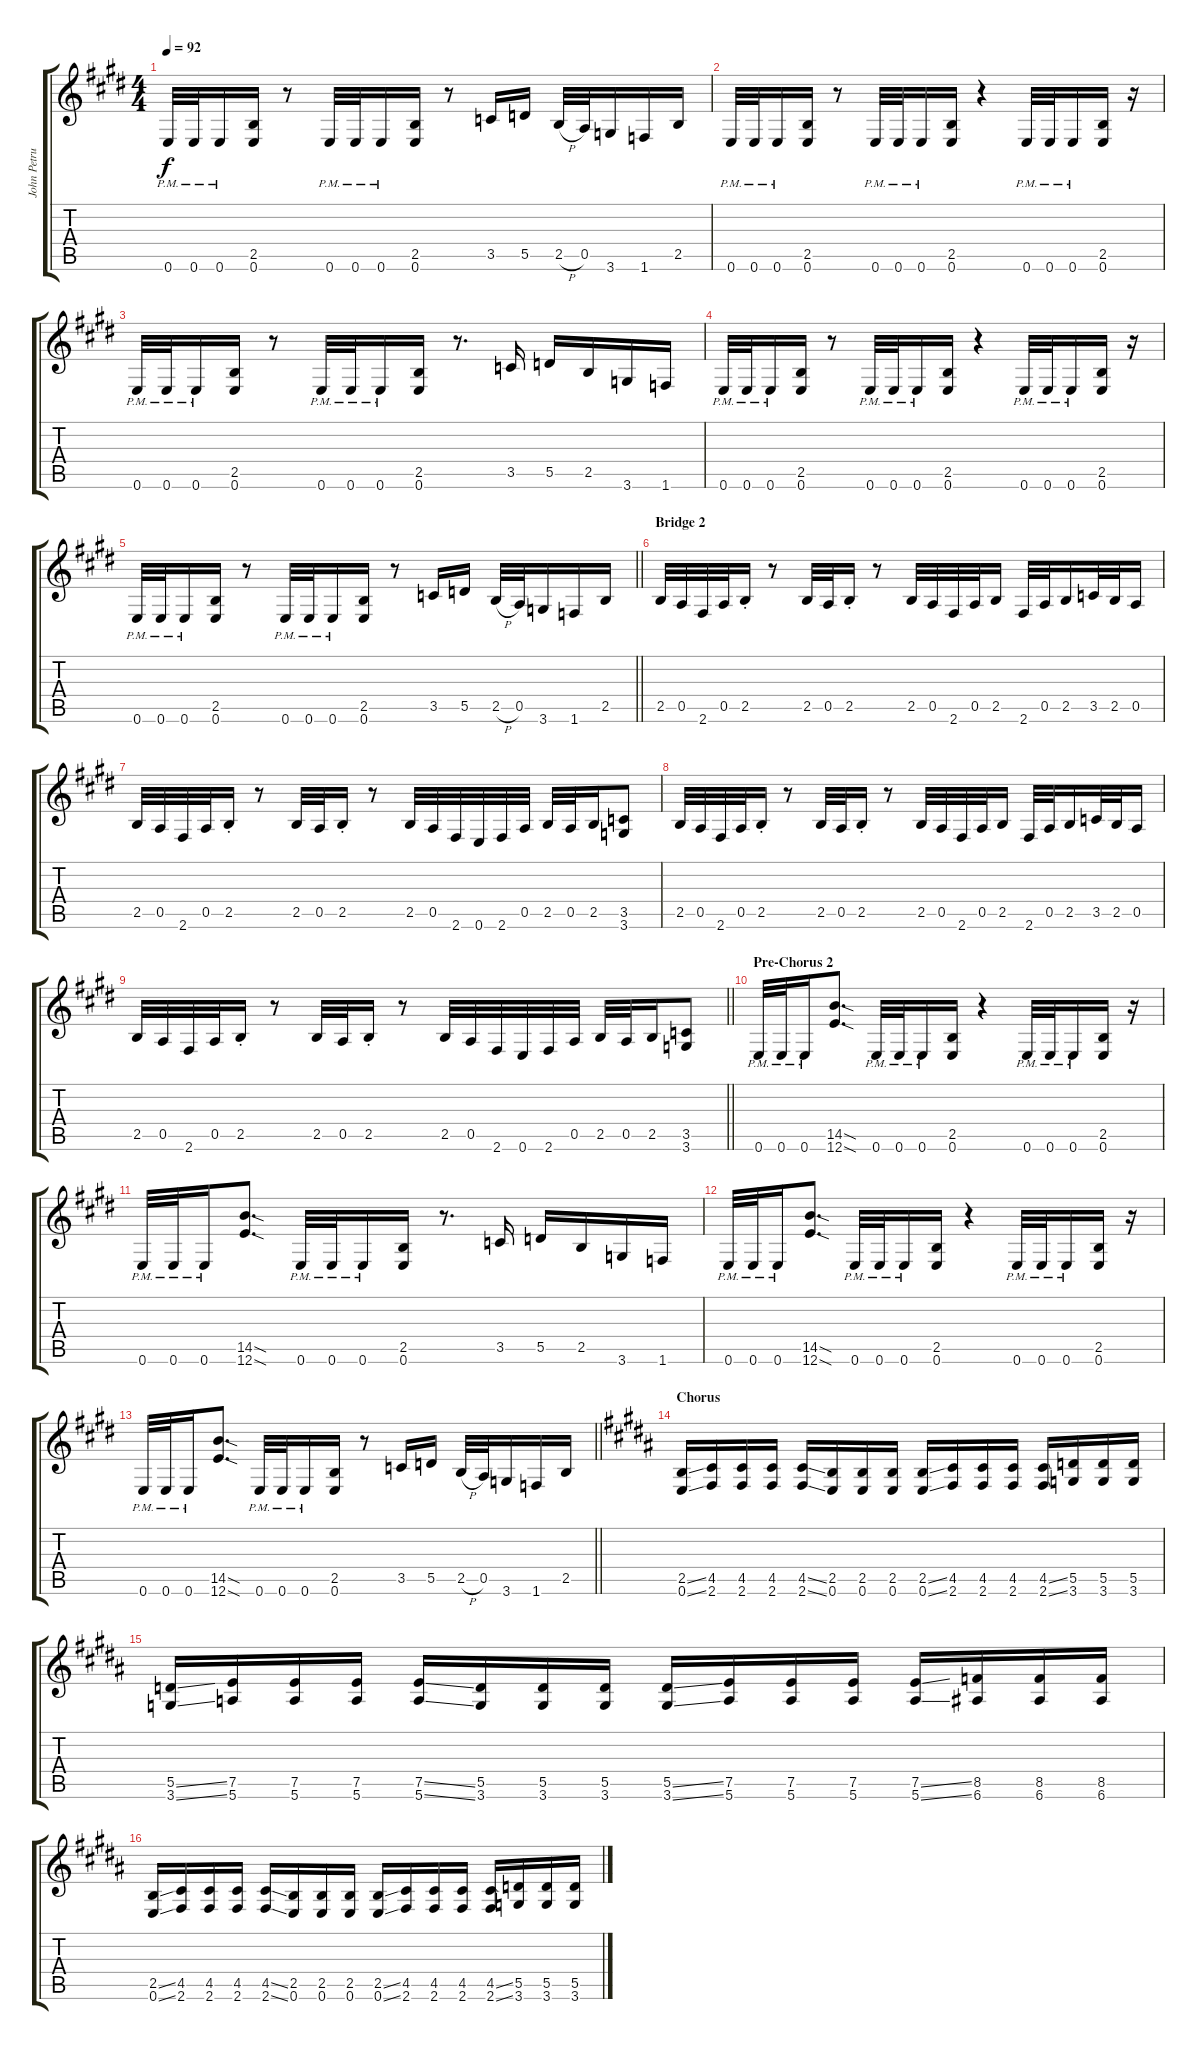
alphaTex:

\track ("John Petrucci" "John Petru") {instrument distortionguitar}
\staff {score tabs}
\tuning (E4 B3 G3 D3 A2 E2) {hide}
\ts (4 4)
\tempo 92
\clef g2
\ks e
0.6{pm}.32{dy f} 0.6{pm}.32 0.6{pm}.16 (2.5 0.6).16 r.8 0.6{pm}.32 0.6{pm}.32 0.6{pm}.16 (2.5 0.6).16 r.8 3.5.16 5.5.16 2.5{h}.32 0.5.32 3.6.16 1.6.16 2.5.16 |
0.6{pm}.32 0.6{pm}.32 0.6{pm}.16 (2.5 0.6).16 r.8 0.6{pm}.32 0.6{pm}.32 0.6{pm}.16 (2.5 0.6).16 r.4 0.6{pm}.32 0.6{pm}.32 0.6{pm}.16 (2.5 0.6).16 r.16 |
0.6{pm}.32 0.6{pm}.32 0.6{pm}.16 (2.5 0.6).16 r.8 0.6{pm}.32 0.6{pm}.32 0.6{pm}.16 (2.5 0.6).16 r.8{d} 3.5.16 5.5.16 2.5.16 3.6.16 1.6.16 |
0.6{pm}.32 0.6{pm}.32 0.6{pm}.16 (2.5 0.6).16 r.8 0.6{pm}.32 0.6{pm}.32 0.6{pm}.16 (2.5 0.6).16 r.4 0.6{pm}.32 0.6{pm}.32 0.6{pm}.16 (2.5 0.6).16 r.16 |
\barLineRight lightlight
0.6{pm}.32 0.6{pm}.32 0.6{pm}.16 (2.5 0.6).16 r.8 0.6{pm}.32 0.6{pm}.32 0.6{pm}.16 (2.5 0.6).16 r.8 3.5.16 5.5.16 2.5{h}.32 0.5.32 3.6.16 1.6.16 2.5.16 |
\section ("" "Bridge 2")
2.5.32 0.5.32 2.6.32 0.5.32 2.5{st}.16 r.8 2.5.32 0.5.32 2.5{st}.16 r.8 2.5.32 0.5.32 2.6.32 0.5.32 2.5.16 2.6.32 0.5.32 2.5.16 3.5.32 2.5.32 0.5.16 |
2.5.32 0.5.32 2.6.32 0.5.32 2.5{st}.16 r.8 2.5.32 0.5.32 2.5{st}.16 r.8 2.5.32 0.5.32 2.6.32 0.6.32 2.6.32 0.5.32 2.5.32 0.5.32 2.5.16 (3.5 3.6).8 |
2.5.32 0.5.32 2.6.32 0.5.32 2.5{st}.16 r.8 2.5.32 0.5.32 2.5{st}.16 r.8 2.5.32 0.5.32 2.6.32 0.5.32 2.5.16 2.6.32 0.5.32 2.5.16 3.5.32 2.5.32 0.5.16 |
\barLineRight lightlight
2.5.32 0.5.32 2.6.32 0.5.32 2.5{st}.16 r.8 2.5.32 0.5.32 2.5{st}.16 r.8 2.5.32 0.5.32 2.6.32 0.6.32 2.6.32 0.5.32 2.5.32 0.5.32 2.5.16 (3.5 3.6).8 |
\section ("" "Pre-Chorus 2")
0.6{pm}.32 0.6{pm}.32 0.6{pm}.16 (14.5{sod} 12.6{sod}).8{d} 0.6{pm}.32 0.6{pm}.32 0.6{pm}.16 (2.5 0.6).16 r.4 0.6{pm}.32 0.6{pm}.32 0.6{pm}.16 (2.5 0.6).16 r.16 |
0.6{pm}.32 0.6{pm}.32 0.6{pm}.16 (14.5{sod} 12.6{sod}).8{d} 0.6{pm}.32 0.6{pm}.32 0.6{pm}.16 (2.5 0.6).16 r.8{d} 3.5.16 5.5.16 2.5.16 3.6.16 1.6.16 |
0.6{pm}.32 0.6{pm}.32 0.6{pm}.16 (14.5{sod} 12.6{sod}).8{d} 0.6{pm}.32 0.6{pm}.32 0.6{pm}.16 (2.5 0.6).16 r.4 0.6{pm}.32 0.6{pm}.32 0.6{pm}.16 (2.5 0.6).16 r.16 |
\barLineRight lightlight
0.6{pm}.32 0.6{pm}.32 0.6{pm}.16 (14.5{sod} 12.6{sod}).8{d} 0.6{pm}.32 0.6{pm}.32 0.6{pm}.16 (2.5 0.6).16 r.8 3.5.16 5.5.16 2.5{h}.32 0.5.32 3.6.16 1.6.16 2.5.16 |
\section ("" "Chorus")
\ks b
(2.5{ss} 0.6{ss}).16 (4.5 2.6).16 (4.5 2.6).16 (4.5 2.6).16 (4.5{ss} 2.6{ss}).16 (2.5 0.6).16 (2.5 0.6).16 (2.5 0.6).16 (2.5{ss} 0.6{ss}).16 (4.5 2.6).16 (4.5 2.6).16 (4.5 2.6).16 (4.5{ss} 2.6{ss}).16 (5.5 3.6).16 (5.5 3.6).16 (5.5 3.6).16 |
(5.5{ss} 3.6{ss}).16 (7.5 5.6).16 (7.5 5.6).16 (7.5 5.6).16 (7.5{ss} 5.6{ss}).16 (5.5 3.6).16 (5.5 3.6).16 (5.5 3.6).16 (5.5{ss} 3.6{ss}).16 (7.5 5.6).16 (7.5 5.6).16 (7.5 5.6).16 (7.5{ss} 5.6{ss}).16 (8.5 6.6).16 (8.5 6.6).16 (8.5 6.6).16 |
(2.5{ss} 0.6{ss}).16 (4.5 2.6).16 (4.5 2.6).16 (4.5 2.6).16 (4.5{ss} 2.6{ss}).16 (2.5 0.6).16 (2.5 0.6).16 (2.5 0.6).16 (2.5{ss} 0.6{ss}).16 (4.5 2.6).16 (4.5 2.6).16 (4.5 2.6).16 (4.5{ss} 2.6{ss}).16 (5.5 3.6).16 (5.5 3.6).16 (5.5 3.6).16
